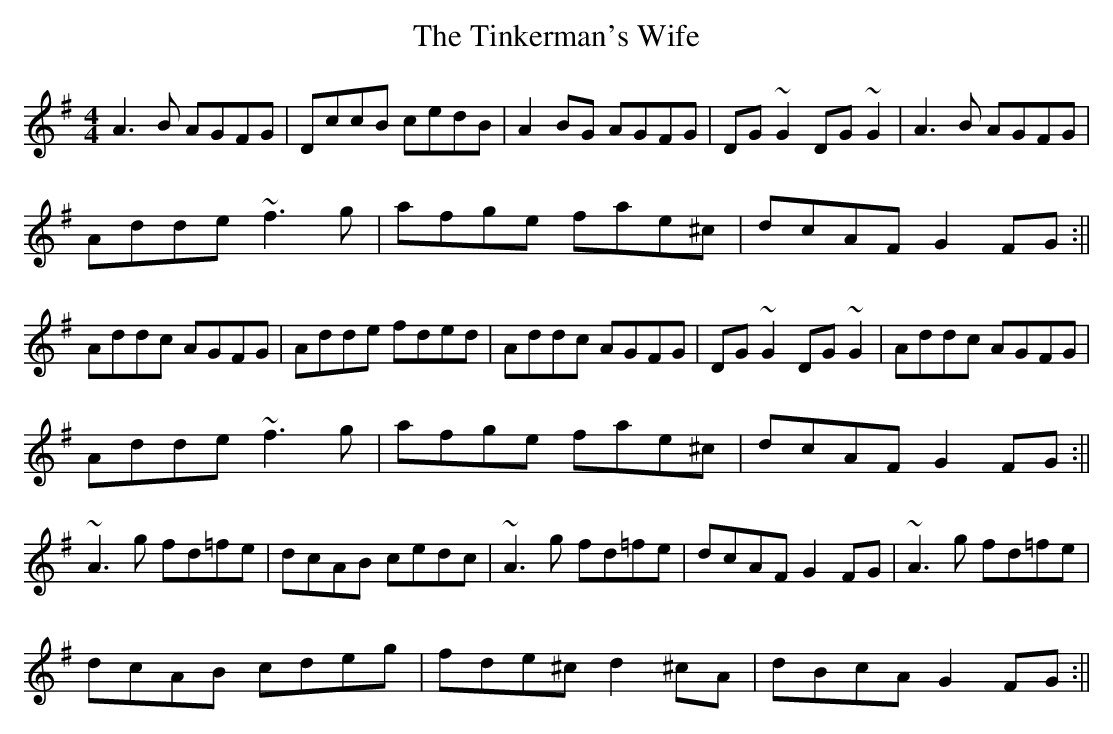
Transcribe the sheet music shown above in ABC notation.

X:1
T:Tinkerman's Wife, The
M:4/4
L:1/8
K:DMix
A3 B AGFG | DccB cedB | A2 BG AGFG | DG ~G2 DG ~G2 | A3 B AGFG |
Adde ~f3 g | afge fae^c | dcAF G2 FG :||
Addc AGFG | Adde fded | Addc AGFG | DG ~G2 DG ~G2 | Addc AGFG |
Adde ~f3 g | afge fae^c | dcAF G2 FG :||
~A3 g fd=fe | dcAB cedc | ~A3 g fd=fe | dcAF G2 FG | ~A3 g fd=fe |
dcAB cdeg | fde^c d2 ^cA |  dBcA G2 FG :||
